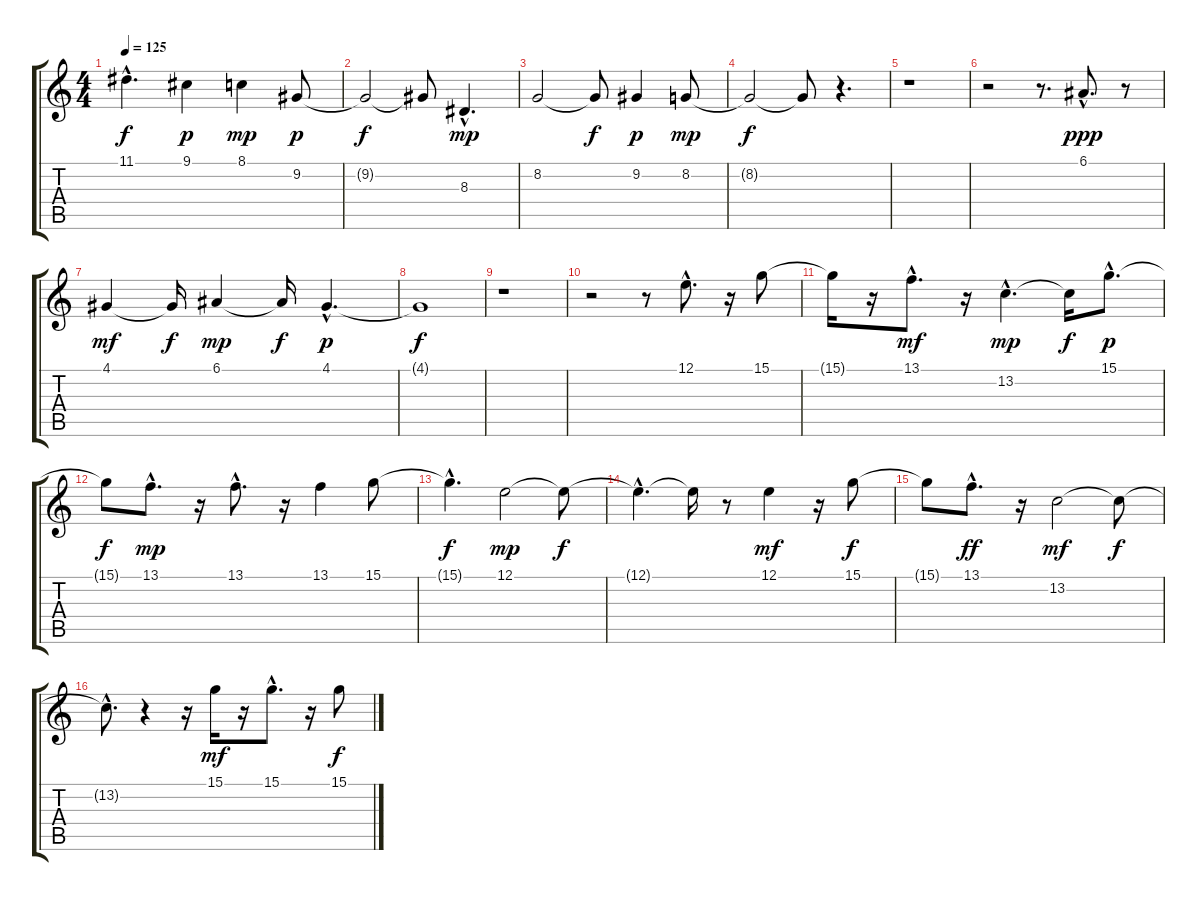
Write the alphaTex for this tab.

\track "" {instrument ocarina}
\staff {score tabs}
\tuning (E4 B3 G3 D3 A2 E2) {hide}
\ts (4 4)
\tempo 125
\clef g2
\ks c
11.1{hac t}.4{d dy f} 9.1.4{dy p} 8.1.4{dy mp} 9.2.8{dy p} |
9.2{t}.2{dy f} 9.2{t}.8 8.3{hac}.4{d dy mp} |
8.2.2 8.2{t}.8{dy f} 9.2.4{dy p} 8.2.8{dy mp} |
8.2{t}.2{dy f} 8.2{t}.8 r.4{d} |
r.1 |
r.2 r.8{d} 6.1{hac}.8{d dy ppp} r.8 |
4.1.4{dy mf} 4.1{t}.16{dy f} 6.1.4{dy mp volume 14} 6.1{t}.16{dy f} 4.1{hac}.4{d dy p volume 14} |
4.1{t}.1{dy f} |
r.1 |
r.2 r.8 12.1{hac}.8{d volume 14} r.16 15.1.8 |
15.1{t}.16 r.16 13.1{hac}.8{d dy mf volume 15} r.16 13.2{hac}.4{d dy mp} 13.2{t}.16{dy f} 15.1{hac}.8{d dy p} |
15.1{t}.8{dy f} 13.1{hac}.8{d dy mp volume 15} r.16 13.1{hac}.8{d volume 14} r.16 13.1.4{volume 14} 15.1.8{volume 13} |
15.1{hac t}.4{d dy f} 12.1.2{dy mp volume 14} 12.1{t}.8{dy f} |
12.1{hac t}.4{d} 12.1{t}.16 r.8 12.1.4{dy mf volume 13} r.16 15.1.8{dy f volume 15} |
15.1{t}.8 13.1{hac}.8{d dy ff volume 15} r.16 13.2.2{dy mf volume 14} 13.2{t}.8{dy f} |
13.2{hac t}.8{d} r.4 r.16 15.1.16{dy mf volume 13} r.16 15.1{hac}.8{d} r.16 15.1.8{dy f}
